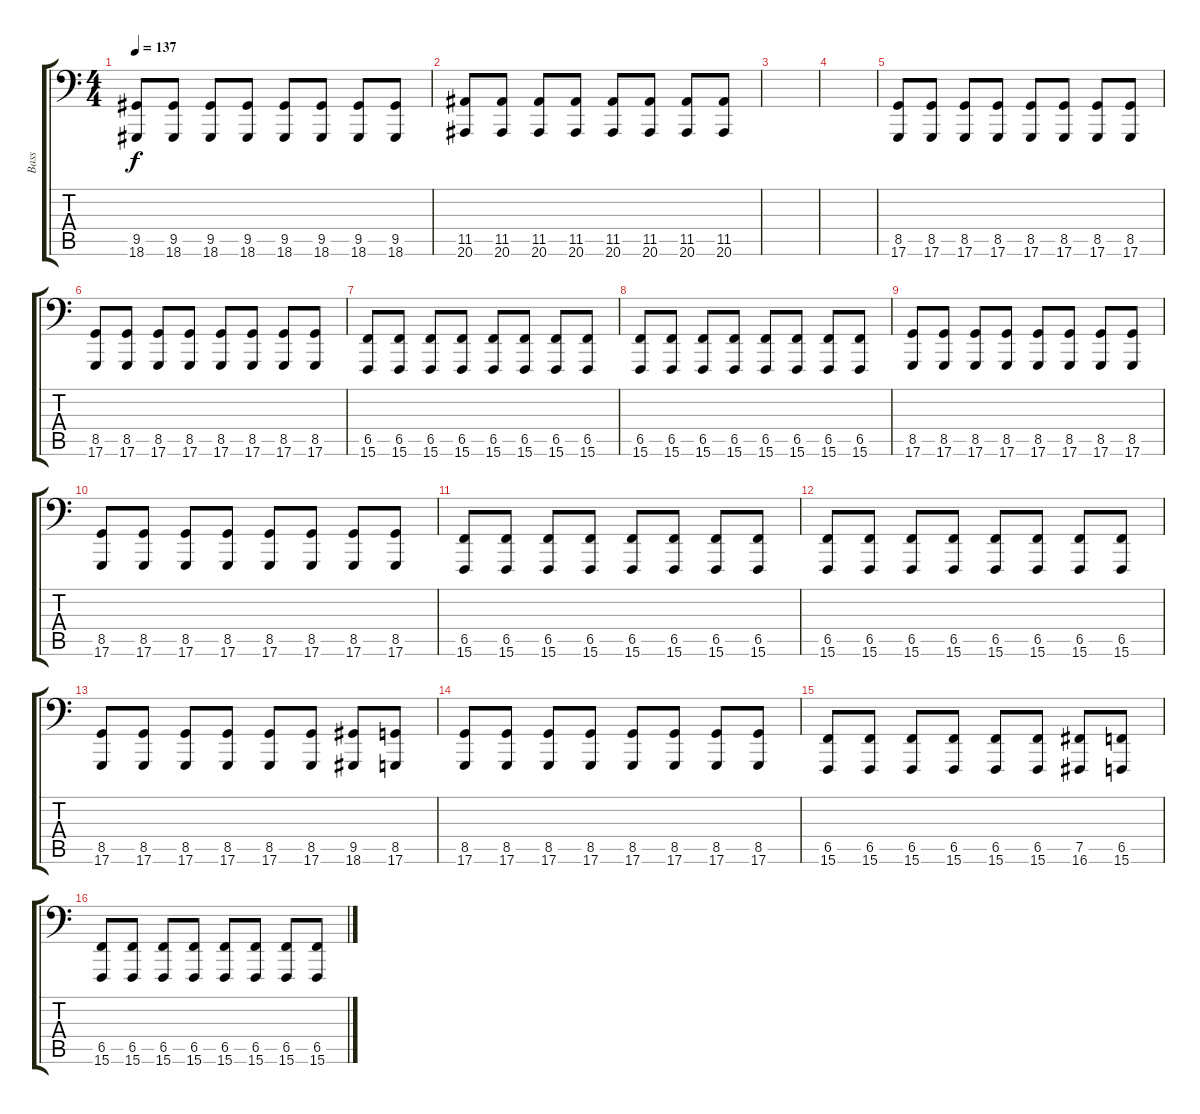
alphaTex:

\track ("Bass" "Bass") {instrument lead8bassandlead}
\staff {score tabs}
\tuning (E4 B3 G3 D3 B1 D0) {hide}
\ts (4 4)
\tempo 137
\clef f4
\ks c
(9.5 18.6).8{dy f} (9.5 18.6).8 (9.5 18.6).8 (9.5 18.6).8 (9.5 18.6).8 (9.5 18.6).8 (9.5 18.6).8 (9.5 18.6).8 |
(11.5 20.6).8 (11.5 20.6).8 (11.5 20.6).8 (11.5 20.6).8 (11.5 20.6).8 (11.5 20.6).8 (11.5 20.6).8 (11.5 20.6).8 |
|
|
(8.5 17.6).8 (8.5 17.6).8 (8.5 17.6).8 (8.5 17.6).8 (8.5 17.6).8 (8.5 17.6).8 (8.5 17.6).8 (8.5 17.6).8 |
(8.5 17.6).8 (8.5 17.6).8 (8.5 17.6).8 (8.5 17.6).8 (8.5 17.6).8 (8.5 17.6).8 (8.5 17.6).8 (8.5 17.6).8 |
(6.5 15.6).8 (6.5 15.6).8 (6.5 15.6).8 (6.5 15.6).8 (6.5 15.6).8 (6.5 15.6).8 (6.5 15.6).8 (6.5 15.6).8 |
(6.5 15.6).8 (6.5 15.6).8 (6.5 15.6).8 (6.5 15.6).8 (6.5 15.6).8 (6.5 15.6).8 (6.5 15.6).8 (6.5 15.6).8 |
(8.5 17.6).8 (8.5 17.6).8 (8.5 17.6).8 (8.5 17.6).8 (8.5 17.6).8 (8.5 17.6).8 (8.5 17.6).8 (8.5 17.6).8 |
(8.5 17.6).8 (8.5 17.6).8 (8.5 17.6).8 (8.5 17.6).8 (8.5 17.6).8 (8.5 17.6).8 (8.5 17.6).8 (8.5 17.6).8 |
(6.5 15.6).8 (6.5 15.6).8 (6.5 15.6).8 (6.5 15.6).8 (6.5 15.6).8 (6.5 15.6).8 (6.5 15.6).8 (6.5 15.6).8 |
(6.5 15.6).8 (6.5 15.6).8 (6.5 15.6).8 (6.5 15.6).8 (6.5 15.6).8 (6.5 15.6).8 (6.5 15.6).8 (6.5 15.6).8 |
(8.5 17.6).8 (8.5 17.6).8 (8.5 17.6).8 (8.5 17.6).8 (8.5 17.6).8 (8.5 17.6).8 (9.5 18.6).8 (8.5 17.6).8 |
(8.5 17.6).8 (8.5 17.6).8 (8.5 17.6).8 (8.5 17.6).8 (8.5 17.6).8 (8.5 17.6).8 (8.5 17.6).8 (8.5 17.6).8 |
(6.5 15.6).8 (6.5 15.6).8 (6.5 15.6).8 (6.5 15.6).8 (6.5 15.6).8 (6.5 15.6).8 (7.5 16.6).8 (6.5 15.6).8 |
(6.5 15.6).8 (6.5 15.6).8 (6.5 15.6).8 (6.5 15.6).8 (6.5 15.6).8 (6.5 15.6).8 (6.5 15.6).8 (6.5 15.6).8
